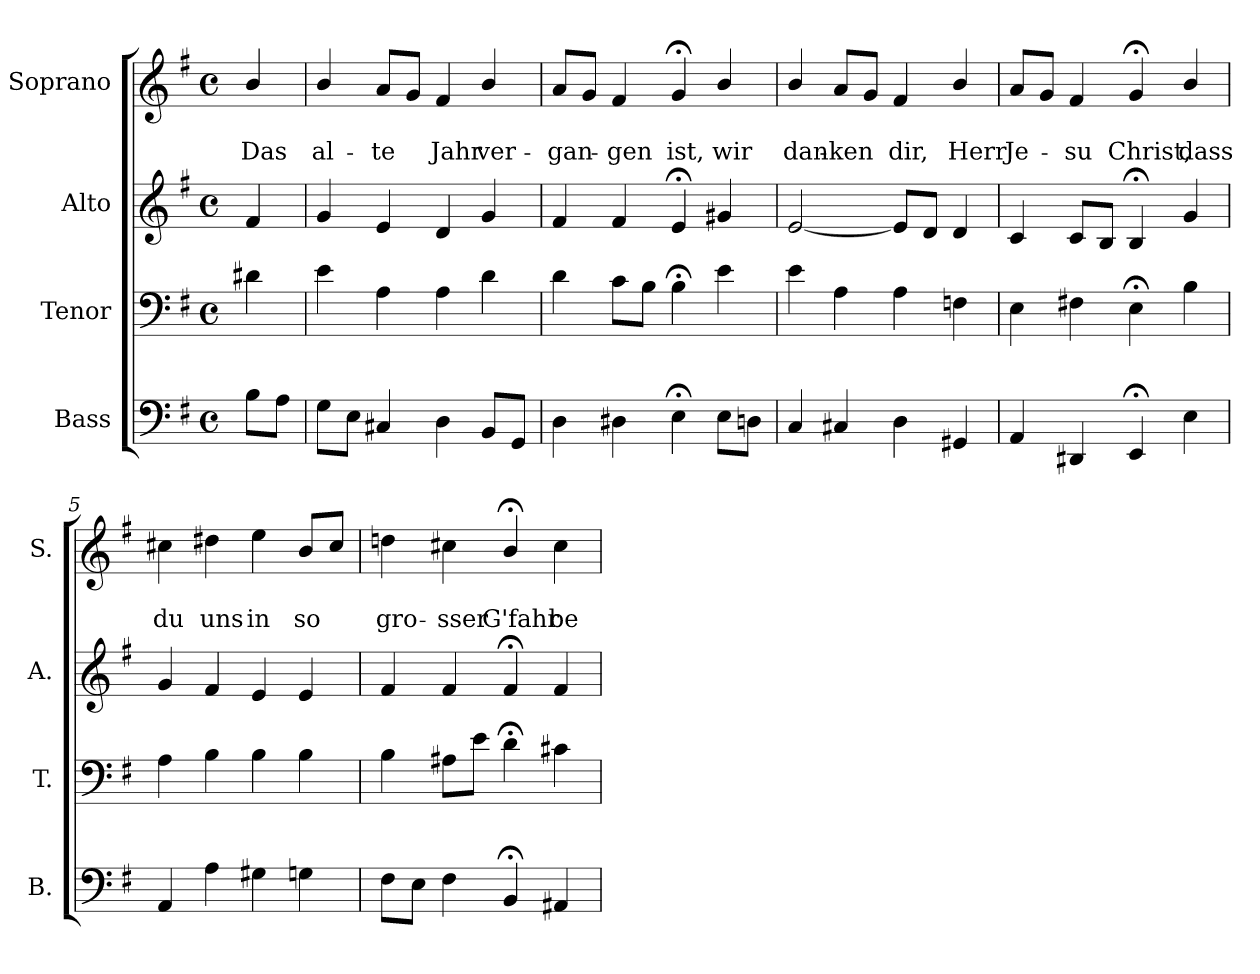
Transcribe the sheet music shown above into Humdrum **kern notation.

**kern	**kern	**kern	**kern	**text	**text
*part4	*part3	*part2	*part1	*part1	*part1
*staff4	*staff3	*staff2	*staff1	*staff1	*staff1
*I"Bass	*I"Tenor	*I"Alto	*I"Soprano	*	*
*I'B.	*I'T.	*I'A.	*I'S.	*	*
*clefF4	*clefF4	*clefG2	*clefG2	*	*
*k[f#]	*k[f#]	*k[f#]	*k[f#]	*	*
*G:	*G:	*G:	*e:	*	*
*M4/4	*M4/4	*M4/4	*M4/4	*	*
*met(c)	*met(c)	*met(c)	*met(c)	*	*
=	=	=	=	=	=
8B\L	4d#X\	4f#/	4b/	.	Das
8A\J	.	.	.	.	.
=1	=1	=1	=1	=1	=1
8G\L	4e\	4g/	4b/	.	al-
8E\J	.	.	.	.	.
4C#X/	4A\	4e/	8a/L	.	-te
.	.	.	8g/J	.	.
4D\	4A\	4d/	4f#/	.	Jahr
8BB/L	4d\	4g/	4b/	.	ver-
8GG/J	.	.	.	.	.
=2	=2	=2	=2	=2	=2
4D\	4d\	4f#/	8a/L	.	-gan-
.	.	.	8g/J	.	.
4D#X\	8c\L	4f#/	4f#/	.	-gen
.	8B\J	.	.	.	.
4E;<\	4B;<\	4e;</	4g;</	.	ist,
8E\L	4e\	4g#X/	4b/	.	wir
8Dn\J	.	.	.	.	.
=3	=3	=3	=3	=3	=3
4C/	4e\	[2e/	4b/	.	dan-
4C#X/	4A\	.	8a/L	.	-ken
.	.	.	8g/J	.	.
4D\	4A\	8e/L]	4f#/	.	dir,
.	.	8d/J	.	.	.
4GG#X/	4Fn\	4d/	4b/	.	Herr
=4	=4	=4	=4	=4	=4
4AA/	4E\	4c/	8a/L	.	Je-
.	.	.	8g/J	.	.
4DD#X/	4F#X\	8c/L	4f#/	.	-su
.	.	8B/J	.	.	.
4EE;</	4E;<\	4B;</	4g;</	.	Christ,
4E\	4B\	4g/	4b/	.	dass
!!LO:LB:g=z
=5	=5	=5	=5	=5	=5
4AA/	4A\	4g/	4cc#X\	.	du
4A\	4B\	4f#/	4dd#X\	.	uns
4G#X\	4B\	4e/	4ee\	.	in
4Gn\	4B\	4e/	8b/L	.	so
.	.	.	8cc#/J	.	.
=6	=6	=6	=6	=6	=6
8F#\L	4B\	4f#/	4ddn\	.	gro-
8E\J	.	.	.	.	.
4F#\	8A#X\L	4f#/	4cc#X\	.	-sser
.	8e\J	.	.	.	.
4BB;</	4d;<\	4f#;</	4b;</	.	G'fahr
4AA#X/	4c#X\	4f#/	4cc#\	.	be-
=	=	=	=	=	=
*-	*-	*-	*-	*-	*-
